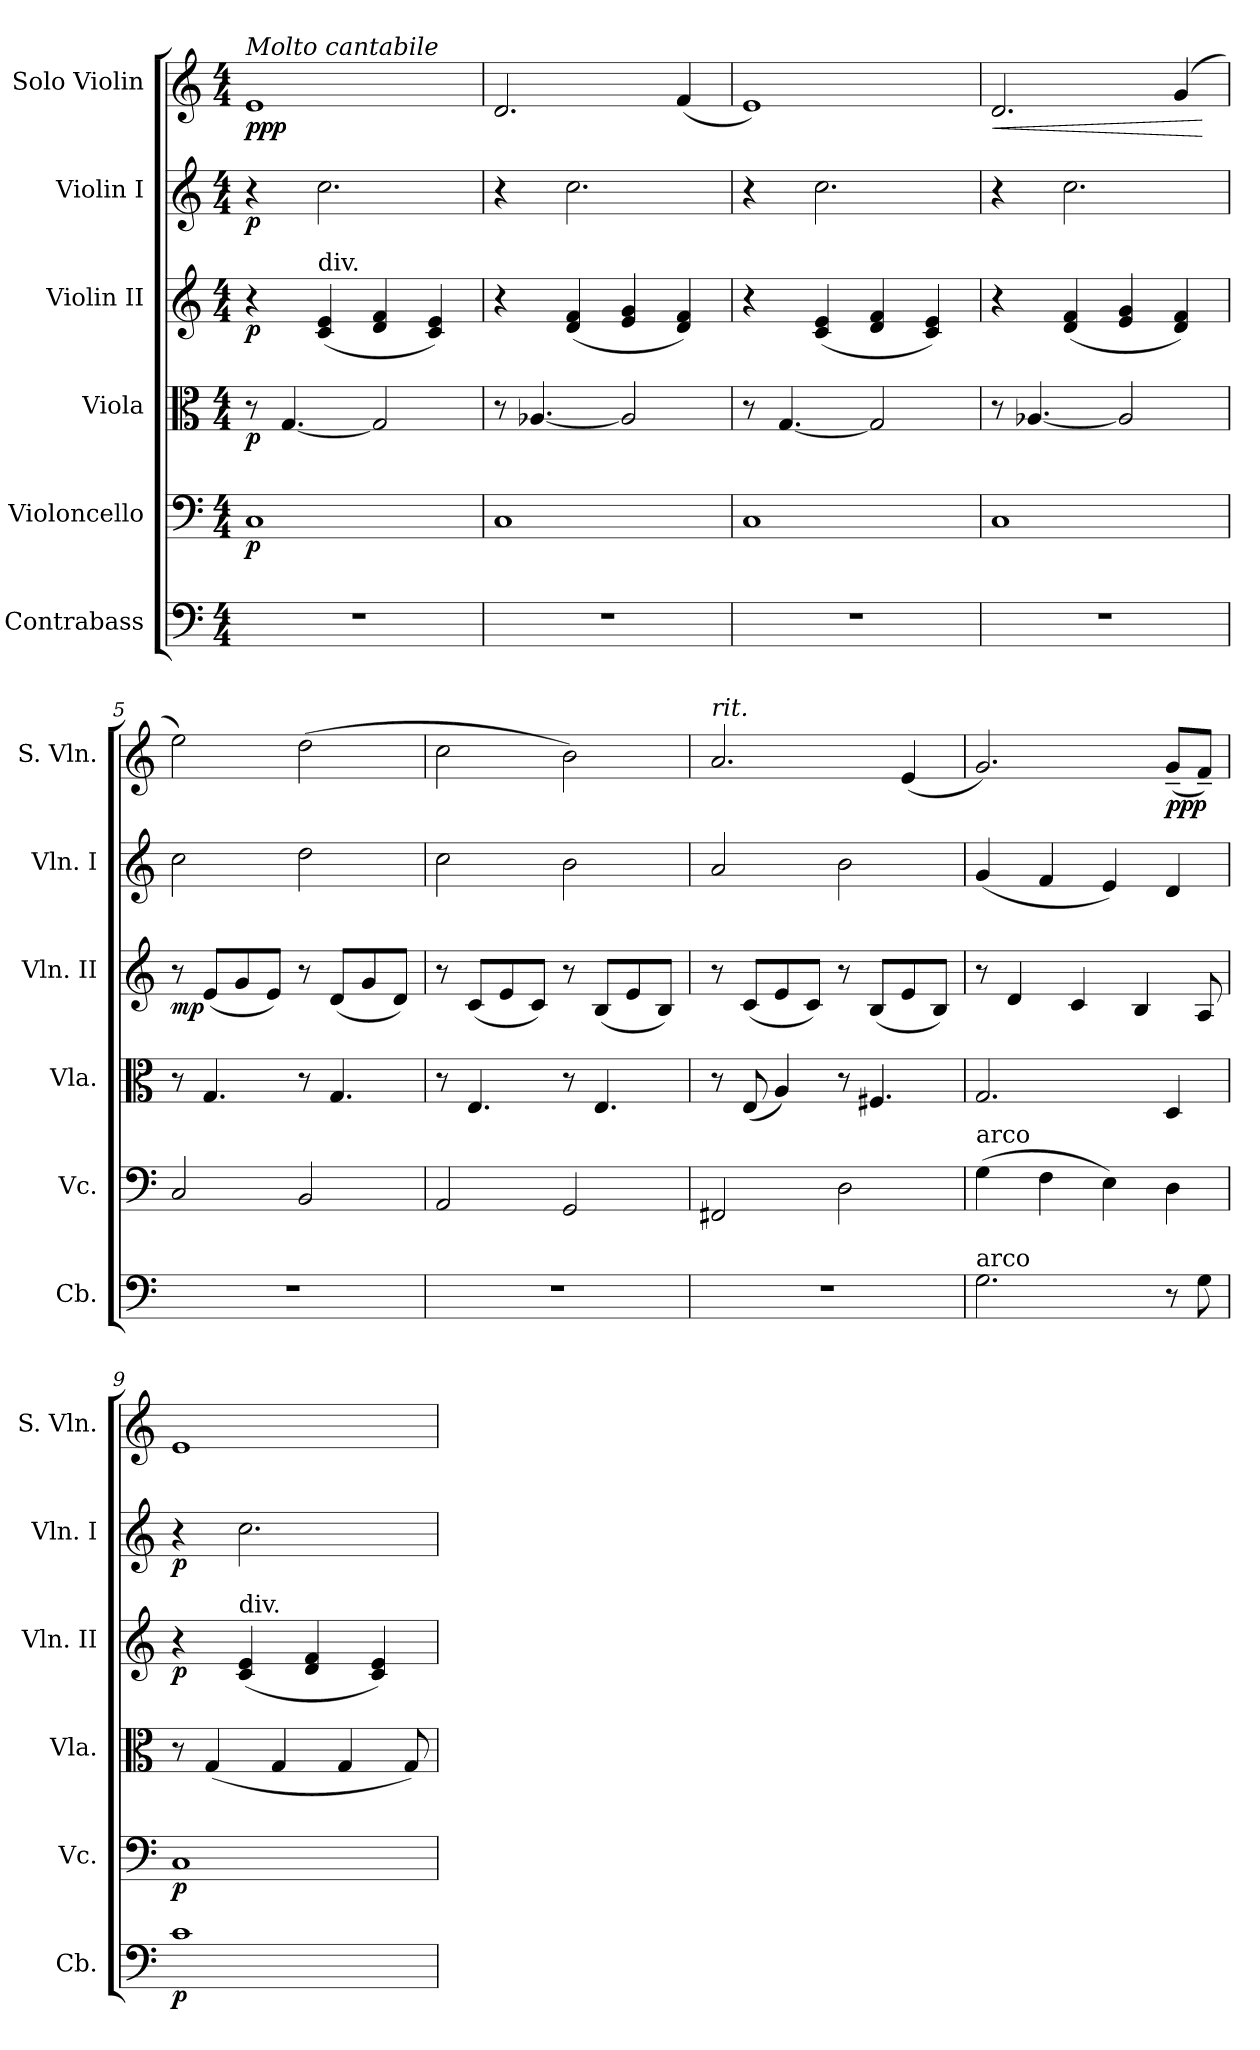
**kern	**dynam	**kern	**dynam	**kern	**dynam	**kern	**dynam	**kern	**dynam	**kern	**dynam
*part6	*part6	*part5	*part5	*part4	*part4	*part3	*part3	*part2	*part2	*part1	*part1
*staff6	*staff6	*staff5	*staff5	*staff4	*staff4	*staff3	*staff3	*staff2	*staff2	*staff1	*staff1
*I"Contrabass	*	*I"Violoncello	*	*I"Viola	*	*I"Violin II	*	*I"Violin I	*	*I"Solo Violin	*
*I'Cb.	*	*I'Vc.	*	*I'Vla.	*	*I'Vln. II	*	*I'Vln. I	*	*I'S. Vln.	*
*clefF4	*	*clefF4	*	*clefC3	*	*clefG2	*	*clefG2	*	*clefG2	*
*ITrd7c12	*	*	*	*	*	*	*	*	*	*	*
*k[]	*	*k[]	*	*k[]	*	*k[]	*	*k[]	*	*k[]	*
*M4/4	*	*M4/4	*	*M4/4	*	*M4/4	*	*M4/4	*	*M4/4	*
*MM80	*	*MM80	*	*MM80	*	*MM80	*	*MM80	*	*MM80	*
=1	=1	=1	=1	=1	=1	=1	=1	=1	=1	=1	=1
!	!	!	!	!	!	!	!	!	!	!LO:TX:a:i:t=Molto cantabile	!
!	!	!	!LO:DY:b	!	!LO:DY:b	!	!LO:DY:b	!	!LO:DY:b	!	!LO:DY:b
!	!	!	!	!	!	!	!	!	!	!	!LO:DY:n=1:b
1r	.	1C	p	8r	p	4r	p	4r	p	1e	p pp
.	.	.	.	[4.G/	.	.	.	.	.	.	.
!	!	!	!	!	!	!LO:TX:a:t=div.	!	!	!	!	!
.	.	.	.	.	.	(<4c/ 4e/	.	2.cc\	.	.	.
.	.	.	.	2G/]	.	4d/ 4f/	.	.	.	.	.
.	.	.	.	.	.	4c/ 4e/)	.	.	.	.	.
=2	=2	=2	=2	=2	=2	=2	=2	=2	=2	=2	=2
1r	.	1C	.	8r	.	4r	.	4r	.	2.d/	.
.	.	.	.	[4.A-X/	.	.	.	.	.	.	.
.	.	.	.	.	.	(<4d/ 4f/	.	2.cc\	.	.	.
.	.	.	.	2A-/]	.	4e/ 4g/	.	.	.	.	.
.	.	.	.	.	.	4d/ 4f/)	.	.	.	(<4f/	.
=3	=3	=3	=3	=3	=3	=3	=3	=3	=3	=3	=3
1r	.	1C	.	8r	.	4r	.	4r	.	1e)	.
.	.	.	.	[4.G/	.	.	.	.	.	.	.
.	.	.	.	.	.	(<4c/ 4e/	.	2.cc\	.	.	.
.	.	.	.	2G/]	.	4d/ 4f/	.	.	.	.	.
.	.	.	.	.	.	4c/ 4e/)	.	.	.	.	.
=4	=4	=4	=4	=4	=4	=4	=4	=4	=4	=4	=4
!	!	!	!	!	!	!	!	!	!	!	!LO:HP:b
1r	.	1C	.	8r	.	4r	.	4r	.	2.d/	<
.	.	.	.	[4.A-X/	.	.	.	.	.	.	.
.	.	.	.	.	.	(<4d/ 4f/	.	2.cc\	.	.	.
.	.	.	.	2A-/]	.	4e/ 4g/	.	.	.	.	.
.	.	.	.	.	.	4d/ 4f/)	.	.	.	(<4g/	.
.	.	.	.	.	.	.	.	.	.	.	[
=5	=5	=5	=5	=5	=5	=5	=5	=5	=5	=5	=5
!	!	!	!	!	!	!	!LO:DY:b	!	!	!	!
1r	.	2C/	.	8r	.	8r	mp	2cc\	.	2ee\)	.
.	.	.	.	4.G/	.	(<8e/L	.	.	.	.	.
.	.	.	.	.	.	8g/	.	.	.	.	.
.	.	.	.	.	.	8e/J)	.	.	.	.	.
.	.	2BB/	.	8r	.	8r	.	2dd\	.	(>2dd\	.
.	.	.	.	4.G/	.	(<8d/L	.	.	.	.	.
.	.	.	.	.	.	8g/	.	.	.	.	.
.	.	.	.	.	.	8d/J)	.	.	.	.	.
=6	=6	=6	=6	=6	=6	=6	=6	=6	=6	=6	=6
1r	.	2AA/	.	8r	.	8r	.	2cc\	.	2cc\	.
.	.	.	.	4.E/	.	(<8c/L	.	.	.	.	.
.	.	.	.	.	.	8e/	.	.	.	.	.
.	.	.	.	.	.	8c/J)	.	.	.	.	.
.	.	2GG/	.	8r	.	8r	.	2b\	.	2b\)	.
.	.	.	.	4.E/	.	(<8B/L	.	.	.	.	.
.	.	.	.	.	.	8e/	.	.	.	.	.
.	.	.	.	.	.	8B/J)	.	.	.	.	.
!!LO:LB:g=z
=7	=7	=7	=7	=7	=7	=7	=7	=7	=7	=7	=7
!	!	!	!	!	!	!	!	!	!	!LO:TX:a:i:t=rit.	!
1r	.	2FF#X/	.	8r	.	8r	.	2a/	.	2.a/	.
.	.	.	.	(<8E/	.	(<8c/L	.	.	.	.	.
.	.	.	.	4A/)	.	8e/	.	.	.	.	.
.	.	.	.	.	.	8c/J)	.	.	.	.	.
.	.	2D\	.	8r	.	8r	.	2b\	.	.	.
.	.	.	.	4.F#X/	.	(<8B/L	.	.	.	.	.
.	.	.	.	.	.	8e/	.	.	.	(<4e/	.
.	.	.	.	.	.	8B/J)	.	.	.	.	.
=8	=8	=8	=8	=8	=8	=8	=8	=8	=8	=8	=8
*	*	*	*	*	*	*	*	*	*	*MM70	*
!	!	!	!	!	!	!	!	!	!	!LO:TX:a:i:t=dim.	!
!	!	!LO:TX:a:t=arco	!	!	!	!	!	!	!	!	!
!LO:TX:a:t=arco	!	!	!	!	!	!	!	!	!	!	!
*	*	*	*	*	*	*	*	*	*	*^	*
*	*	*	*	*	*	*	*	*	*	*	*^	*
2.GG\	.	(>4G\	.	2.G/	.	8r	.	(<4g/	.	2.g/)	4ryy	2ryy	.
.	.	.	.	.	.	4d/	.	.	.	.	.	.	.
*	*	*	*	*	*	*	*	*	*	*MM70	*	*	*
.	.	4F\	.	.	.	.	.	4f/	.	.	2.ryy	.	.
.	.	.	.	.	.	4c/	.	.	.	.	.	.	.
*	*	*	*	*	*	*	*	*	*	*MM65	*	*	*
.	.	4E\)	.	.	.	.	.	4e/)	.	.	.	2ryy	.
.	.	.	.	.	.	4B/	.	.	.	.	.	.	.
!	!	!	!	!	!	!	!	!	!	!	!	!	!LO:DY:b
!	!	!	!	!	!	!	!	!	!	!	!	!	!LO:DY:n=1:b
8r	.	4D\	.	4D/	.	.	.	4d/	.	(<8g~/L	.	.	p pp
8GG\	.	.	.	.	.	8A/	.	.	.	8f~/J)	.	.	.
*	*	*	*	*	*	*	*	*	*	*v	*v	*v	*
=9	=9	=9	=9	=9	=9	=9	=9	=9	=9	=9	=9
*	*	*	*	*	*	*	*	*	*	*MM80	*
*	*	*	*	*	*	*	*	*	*	*^	*
*	*	*	*	*	*	*	*	*	*	*	*^	*
!	!LO:DY:b	!	!LO:DY:b	!	!	!	!LO:DY:b	!	!LO:DY:b	!	!	!	!
*	*	*	*	*	*	*	*	*	*	*v	*v	*v	*
1C	p	1C	p	8r	.	4r	p	4r	p	1e	.
.	.	.	.	(<4G/	.	.	.	.	.	.	.
!	!	!	!	!	!	!LO:TX:a:t=div.	!	!	!	!	!
.	.	.	.	.	.	(<4c/ 4e/	.	2.cc\	.	.	.
.	.	.	.	4G/	.	.	.	.	.	.	.
.	.	.	.	.	.	4d/ 4f/	.	.	.	.	.
.	.	.	.	4G/	.	.	.	.	.	.	.
.	.	.	.	.	.	4c/ 4e/)	.	.	.	.	.
.	.	.	.	8G/)	.	.	.	.	.	.	.
=	=	=	=	=	=	=	=	=	=	=	=
*-	*-	*-	*-	*-	*-	*-	*-	*-	*-	*-	*-
